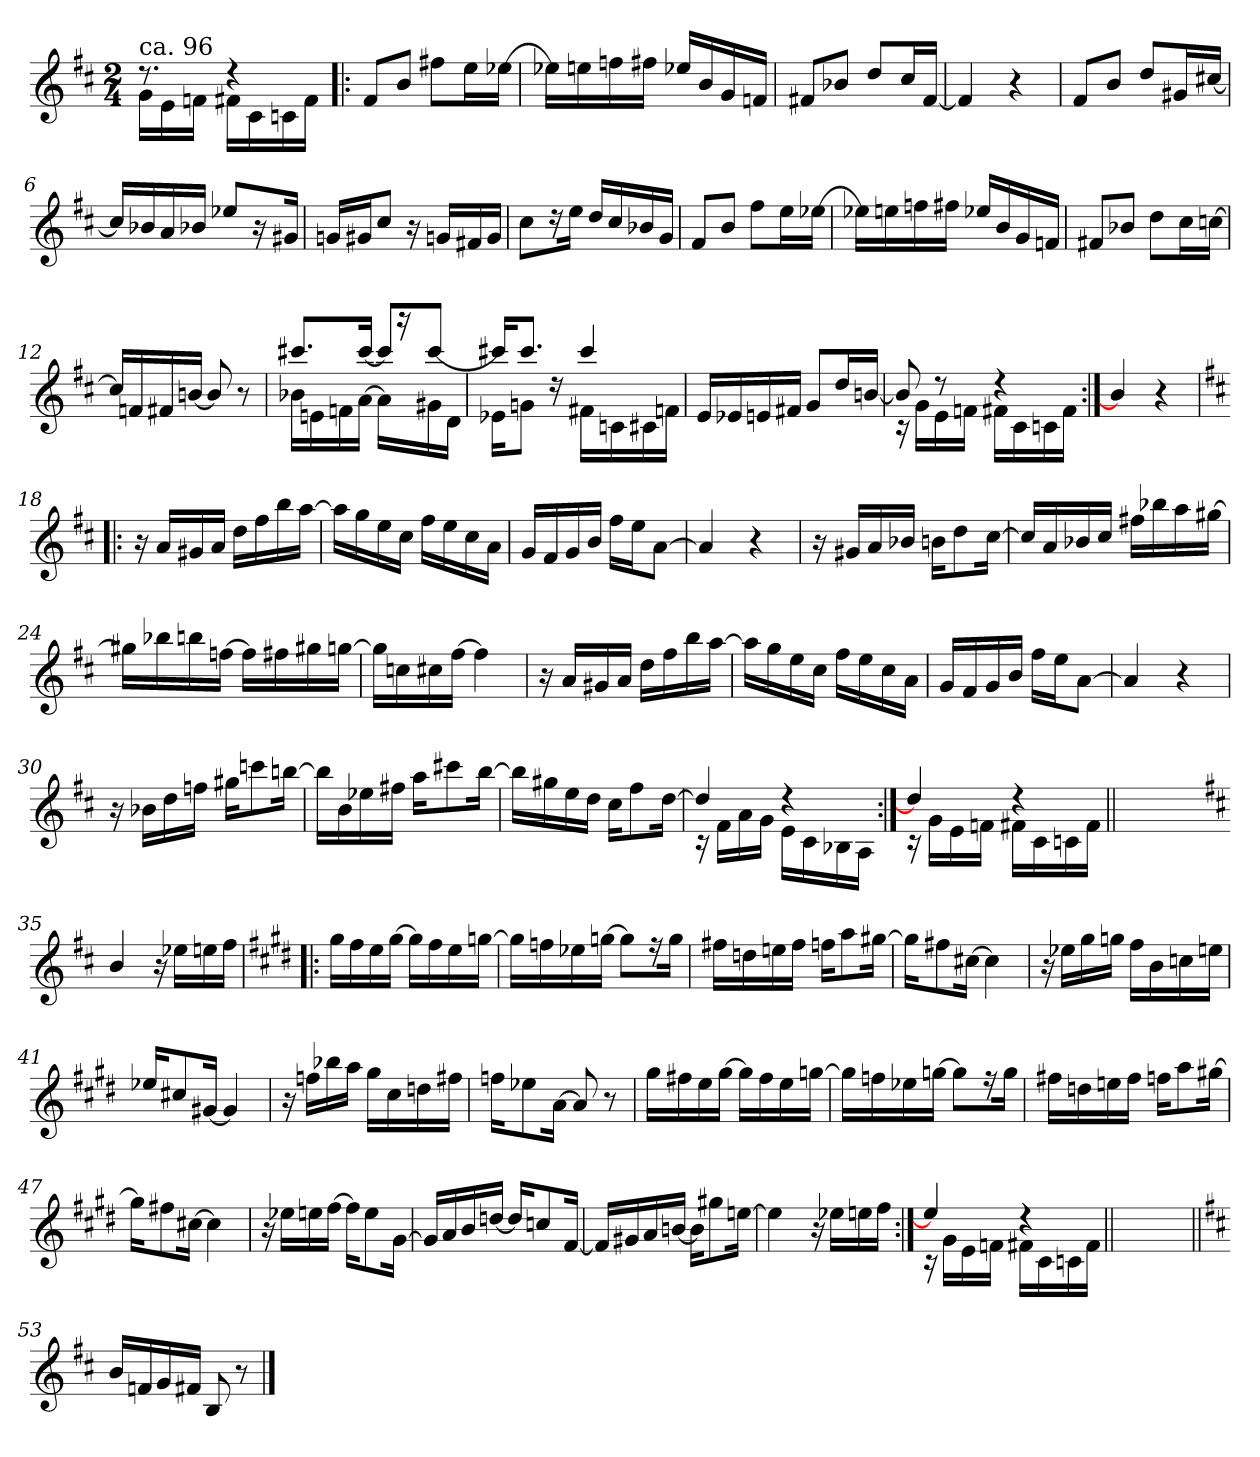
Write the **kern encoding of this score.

**kern
*part1
*staff1
*clefG2
*k[f#c#]
*b:
*M2/4
=
*^
!LO:TX:a:t=ca. 96	!
8.rdd	16g\LL
.	16e\
.	16fn\JJ
4rdd	16f#X\LL
.	16c#\
.	16cn\
.	16f#\JJ
*v	*v
=1!|:
8f#/L
8b/J
8ff#X\L
16ee\L
[16ee-X\JJ
=2
16ee-X\LL]
16een\
16ffn\
16ff#X\JJ
16ee-X/LL
16b/
16g/
16fn/JJ
=3
8f#X/L
8b-X/J
8dd/L
16cc#/L
[16f#/JJ
!!LO:LB:g=z
=4
4f#/]
4r
=5
8f#/L
8b/J
8dd/L
16g#X/L
[16cc#X/JJ
=6
16cc#/LL]
16b-X/
16a/
16b-X/JJ
8ee-X/L
16r
16g#X/Jk
=7
16gn/LL
16g#X/J
8cc#/J
16r
16gn/LL
16f#X/
16g/JJ
!!LO:LB:g=z
=8
8cc#\L
16r
16ee\Jk
16dd/LL
16cc#/
16b-X/
16g/JJ
=9
8f#/L
8b/J
8ff#\L
16ee\L
[16ee-X\JJ
=10
16ee-X\LL]
16een\
16ffn\
16ff#X\JJ
16ee-X/LL
16b/
16g/
16fn/JJ
=11
8f#X/L
8b-X/J
8dd\L
16cc#\L
[16ccn\JJ
!!LO:LB:g=z
=12
16ccn/LL]
16fn/
16f#X/
[16bn/JJ
8b/]
8r
=13
*^
16b-X\LL	8.ccc#X!/L
16en\	.
16fn\	.
[<16a\JJ	[>16ccc#!/Jk
16a\KL]	8ccc#!/L]
16r	.
16g#X\L	[>8ccc#!/J
16d\JJ	.
=14	=14
16e-X\KL	16ccc#X!/KL]
8gn\J	8.ccc#!/J
16rdd	.
16f#X\LL	4ccc#!/
16cn\	.
16c#X\	.
16fn\JJ	.
*v	*v
=15
16e/LL
16e-X/
16en/
16f#X/JJ
8g/L
16dd/L
[16bn/JJ
!!LO:LB:g=z
=16
*^
8b/]	16rB
.	16g\LL
8rdd	16e\
.	16fn\JJ
4rdd	16f#X\LL
.	16c#\
.	16cn\
.	16f#\JJ
*v	*v
=17:|!
4b/]
4r
=18!|:
*k[f#c#]
*D:
16r
16a/LL
16g#X/
16a/JJ
16dd\LL
16ff#\
16bb\
[16aa\JJ
=19
16aa\LL]
16gg\
16ee\
16cc#\JJ
16ff#\LL
16ee\
16cc#\
16a\JJ
!!LO:LB:g=z
=20
16g/LL
16f#/
16g/
16b/JJ
16ff#\LL
16ee\J
[8a\J
=21
4a/]
4r
=22
16r
16g#X/LL
16a/
16b-X/JJ
16bn\KL
8dd\
[16cc#\Jk
=23
16cc#/LL]
16a/
16b-X/
16cc#/JJ
16ff#X\LL
16bb-X\
16aa\
[16gg#X\JJ
!!LO:LB:g=z
=24
16gg#X\LL]
16bb-X\
16bbn\
[16ffn\JJ
16ffn\LL]
16ff#X\
16gg#X\
[16ggn\JJ
=25
16gg\LL]
16ccn\
16cc#X\
[16ff#\JJ
4ff#\]
=26
16r
16a/LL
16g#X/
16a/JJ
16dd\LL
16ff#\
16bb\
[16aa\JJ
=27
16aa\LL]
16gg\
16ee\
16cc#\JJ
16ff#\LL
16ee\
16cc#\
16a\JJ
!!LO:LB:g=z
=28
16g/LL
16f#/
16g/
16b/JJ
16ff#\LL
16ee\J
[8a\J
=29
4a/]
4r
=30
16r
16b-X\LL
16dd\
16ffn\JJ
16gg#X\KL
8cccn\
[16bbn\Jk
=31
16bb\LL]
16b\
16ee-X\
16ff#X\JJ
16aa\KL
8ccc#X\
[16bb\Jk
!!LO:LB:g=z
=32
16bb\LL]
16gg#X\
16ee\
16dd\JJ
16cc#\KL
8ff#\
[16dd\Jk
=33
*^
4dd/]	16rB
.	16f#\LL
.	16a\
.	16g\JJ
4rdd	16e\LL
.	16c#\
.	16B-X\
.	16A\JJ
=34:|!	=34:|!
4dd/]	16rB
.	16g\LL
.	16e\
.	16fn\JJ
4rdd	16f#X\LL
.	16c#\
.	16cn\
.	16f#\JJ
*v	*v
=34X341||
2ryy
!!LO:PB:g=z
=35-
*k[f#c#]
*b:
4b/
16r
16ee-X\LL
16een\
16ff#\JJ
=36!|:
*k[f#c#g#d#]
*E:
16gg#\LL
16ff#\
16ee\
[16gg#\JJ
16gg#\LL]
16ff#\
16ee\
[16ggn\JJ
=37
16ggn\LL]
16ffn\
16ee-X\
[16ggn\JJ
8gg\L]
16r
16gg\Jk
=38
16ff#X\LL
16ddn\
16een\
16ff#\JJ
16ffn\KL
8aa\
[16gg#X\Jk
!!LO:LB:g=z
=39
16gg#\KL]
8ff#X\
[16cc#X\Jk
4cc#\]
=40
16r
16ee-X\LL
16gg#\
16ggn\JJ
16ff#\LL
16b\
16ccn\
16een\JJ
=41
16ee-X/KL
8cc#X/
[16g#X/Jk
4g#/]
=42
16r
16ffn\LL
16bb-X\
16aa\JJ
16gg#\LL
16cc#\
16ddn\
16ff#X\JJ
!!LO:LB:g=z
=43
16ffn\KL
8ee-X\
[16a\Jk
8a/]
8r
=44
16gg#\LL
16ff#X\
16ee\
[16gg#\JJ
16gg#\LL]
16ff#\
16ee\
[16ggn\JJ
=45
16ggn\LL]
16ffn\
16ee-X\
[16ggn\JJ
8gg\L]
16r
16gg\Jk
=46
16ff#X\LL
16ddn\
16een\
16ff#\JJ
16ffn\KL
8aa\
[16gg#X\Jk
!!LO:LB:g=z
=47
16gg#\KL]
8ff#X\
[16cc#X\Jk
4cc#\]
=48
16r
16ee-X\LL
16een\
[16ff#\JJ
16ff#\KL]
8ee\
[16g#\Jk
=49
16g#/LL]
16a/
16b/
[16ddn/JJ
16ddn/KL]
8ccn/
[16f#/Jk
=50
16f#/LL]
16g#X/
16a/
[16bn/JJ
16b\KL]
8gg#X\
[16een\Jk
!!LO:LB:g=z
=51
4ee\]
16r
16ee-X\LL
16een\
16ff#\JJ
=52:|!
*^
4ee/]	16rB
.	16g#\LL
.	16e\
.	16fn\JJ
4rdd	16f#X\LL
.	16c#\
.	16cn\
.	16f#\JJ
*v	*v
=52X522||
2ryy
=53||
*k[f#c#]
*b:
16b/LL
16fn/
16g/
16f#X/JJ
8B/
8r
==
*-
